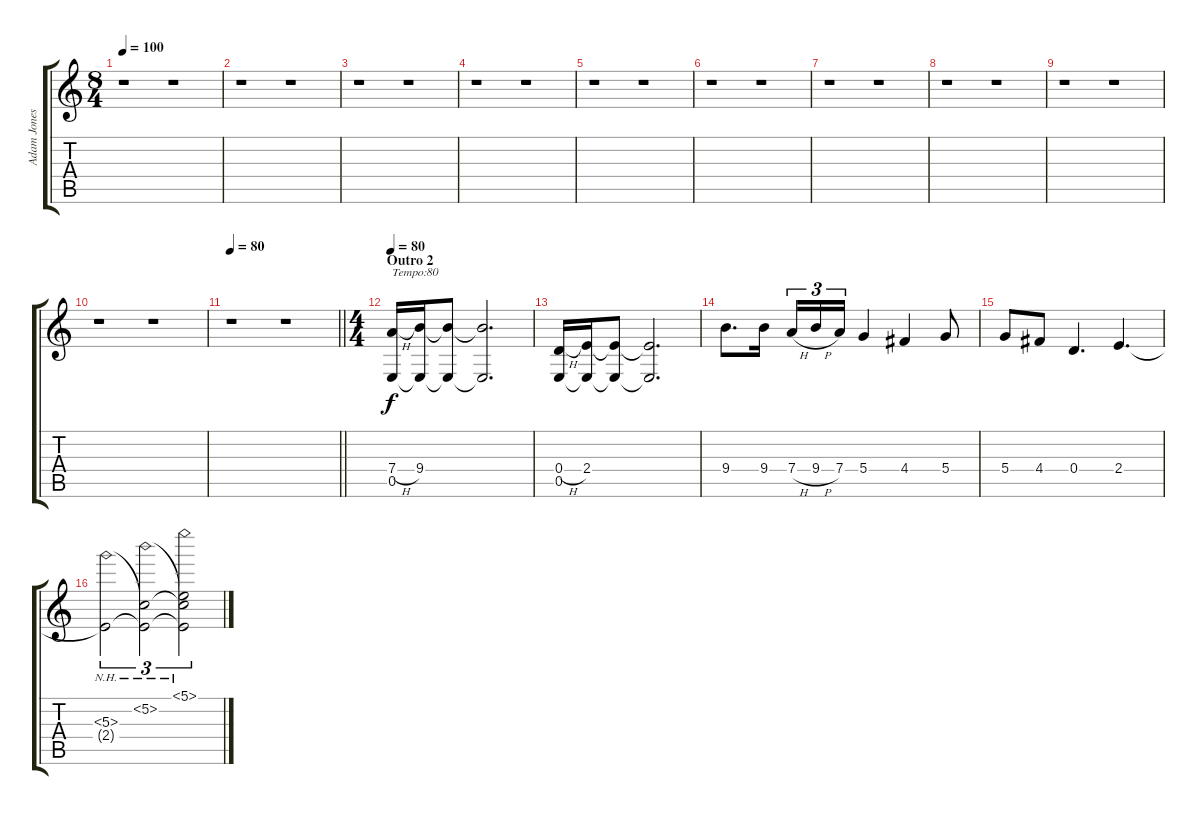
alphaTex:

\track ("Adam Jones - Guitar" "Adam Jones") {instrument electricguitarjazz}
\staff {score tabs}
\tuning (E4 B3 G3 D3 E2 B1) {hide}
\ts (8 4)
\tempo 100
\clef g2
\ks c
r.1{dy fff} r.1 |
r.1 r.1 |
r.1 r.1 |
r.1 r.1 |
r.1 r.1 |
r.1 r.1 |
r.1 r.1 |
r.1 r.1 |
r.1 r.1 |
r.1 r.1 |
\tempo 80
\barLineRight lightlight
r.1 r.1 |
\ts (4 4)
\section ("" "Outro 2")
\tempo 80
(7.4{h} 0.5).16{txt "Tempo:80" dy f volume 11 instrument electricguitarjazz} (9.4 0.5{t}).16 (9.4{t} 0.5{t}).8 (9.4{t} 0.5{t}).2{d} |
(0.4{h} 0.5).16 (2.4 0.5{t}).16 (2.4{t} 0.5{t}).8 (2.4{t} 0.5{t}).2{d} |
9.4.8{d} 9.4.16 7.4{h}.16{tu (3 2)} 9.4{h}.16{tu (3 2)} 7.4.16{tu (3 2)} 5.4.4 4.4.4 5.4.8 |
5.4.8 4.4.8 0.4.4{d} 2.4.4{d} |
(5.3{nh} 2.4{t}).2{tu (3 2)} (5.2{nh} 5.3{t} 2.4{t}).2{tu (3 2)} (5.1{nh} 5.2{t} 5.3{t} 2.4{t}).2{tu (3 2)}
